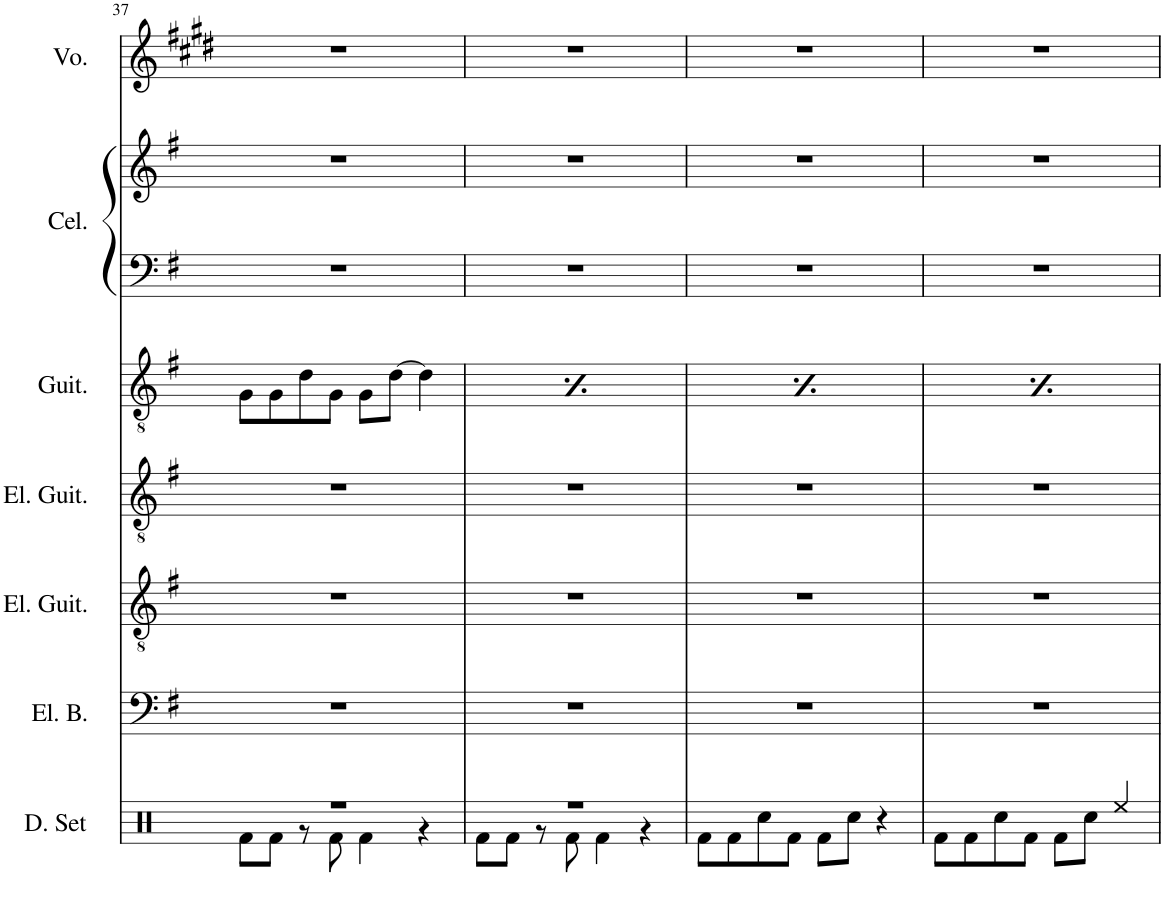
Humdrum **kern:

**kern	**kern	**kern	**kern	**kern	**kern	**kern	**kern
*part7	*part6	*part5	*part4	*part3	*part2	*part2	*part1
*staff8	*staff7	*staff6	*staff5	*staff4	*staff3	*staff2	*staff1
*I"Drumset	*I"Electric Bass	*I"Electric Guitar	*I"Electric Guitar	*I"Acoustic Guitar	*I"Celesta	*	*I"Voice
*I'D. Set	*I'El. B.	*I'El. Guit.	*I'El. Guit.	*I'Guit.	*I'Cel.	*	*I'Vo.
!!LO:PB:g=z
*clefX	*clefF4	*clefGv2	*clefGv2	*clefGv2	*clefF4	*clefG2	*clefG2
*	*Trd7c12	*	*	*	*Trd-7c-12	*Trd-7c-12	*Trd-1c-3
*k[]	*k[f#]	*k[f#]	*k[f#]	*k[f#]	*k[f#]	*k[f#]	*k[f#c#g#d#]
*M4/4	*M4/4	*M4/4	*M4/4	*M4/4	*M4/4	*M4/4	*M4/4
=37	=37	=37	=37	=37	=37	=37	=37
*^	*	*	*	*	*	*	*
1r	8Rf\L	1r	1r	1r	8G\L	1r	1r	1r
.	8Rf\J	.	.	.	8G\	.	.	.
.	8r	.	.	.	8d\	.	.	.
.	8Rf\	.	.	.	8G\J	.	.	.
.	4Rf\	.	.	.	8G\L	.	.	.
.	.	.	.	.	[8d\J	.	.	.
.	4r	.	.	.	4d\]	.	.	.
=38	=38	=38	=38	=38	=38	=38	=38	=38
1r	8Rf\L	1r	1r	1r	8G\L	1r	1r	1r
.	8Rf\J	.	.	.	8G\	.	.	.
.	8r	.	.	.	8d\	.	.	.
.	8Rf\	.	.	.	8G\J	.	.	.
.	4Rf\	.	.	.	8G\L	.	.	.
.	.	.	.	.	[8d\J	.	.	.
.	4r	.	.	.	4d\]	.	.	.
*v	*v	*	*	*	*	*	*	*
=39	=39	=39	=39	=39	=39	=39	=39
8Rf\L	1r	1r	1r	8G\L	1r	1r	1r
8Rf\	.	.	.	8G\	.	.	.
8Rcc\	.	.	.	8d\	.	.	.
8Rf\J	.	.	.	8G\J	.	.	.
8Rf\L	.	.	.	8G\L	.	.	.
8Rcc\J	.	.	.	[8d\J	.	.	.
4r	.	.	.	4d\]	.	.	.
=40	=40	=40	=40	=40	=40	=40	=40
8Rf\L	1r	1r	1r	8G\L	1r	1r	1r
8Rf\	.	.	.	8G\	.	.	.
8Rcc\	.	.	.	8d\	.	.	.
8Rf\J	.	.	.	8G\J	.	.	.
8Rf\L	.	.	.	8G\L	.	.	.
8Rcc\J	.	.	.	[8d\J	.	.	.
4Ree/	.	.	.	4d\]	.	.	.
=	=	=	=	=	=	=	=
*-	*-	*-	*-	*-	*-	*-	*-
